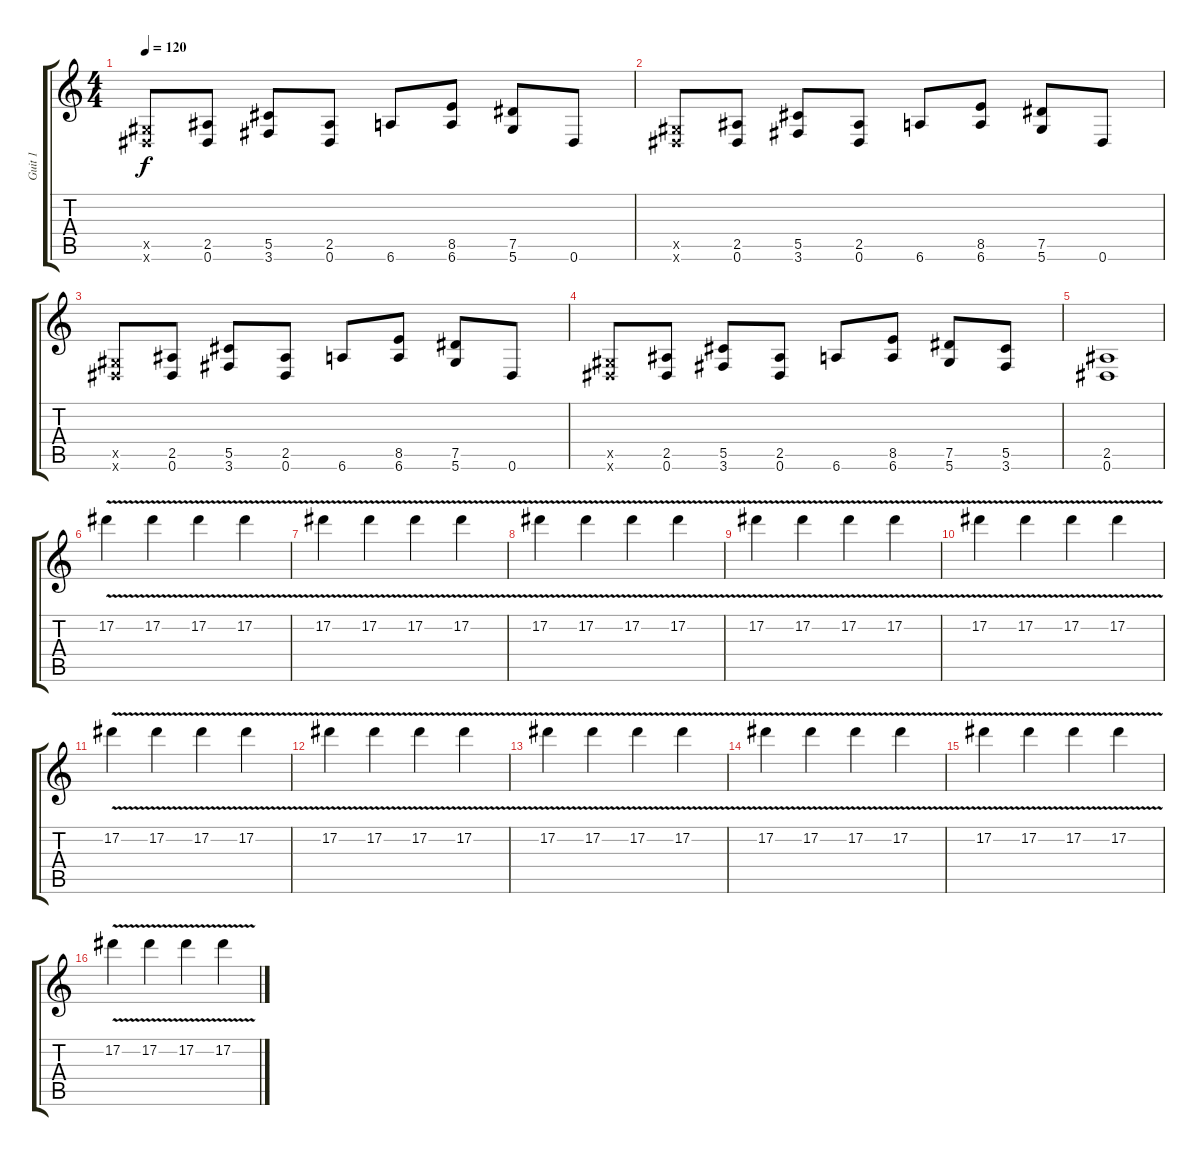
\track ("Guit 1" "Guit 1") {instrument distortionguitar}
\staff {score tabs}
\tuning (Eb4 Bb3 Gb3 Db3 Ab2 Eb2) {hide}
\ts (4 4)
\tempo 120
\clef g2
\ks c
(0.5{x} 0.6{x}).8{dy f} (2.5 0.6).8 (5.5 3.6).8 (2.5 0.6).8 6.6.8 (8.5 6.6).8 (7.5 5.6).8 0.6.8 |
(0.5{x} 0.6{x}).8 (2.5 0.6).8 (5.5 3.6).8 (2.5 0.6).8 6.6.8 (8.5 6.6).8 (7.5 5.6).8 0.6.8 |
(0.5{x} 0.6{x}).8 (2.5 0.6).8 (5.5 3.6).8 (2.5 0.6).8 6.6.8 (8.5 6.6).8 (7.5 5.6).8 0.6.8 |
(0.5{x} 0.6{x}).8 (2.5 0.6).8 (5.5 3.6).8 (2.5 0.6).8 6.6.8 (8.5 6.6).8 (7.5 5.6).8 (5.5 3.6).8 |
(2.5 0.6).1 |
17.2{v}.4 17.2{v}.4 17.2{v}.4 17.2{v}.4 |
17.2{v}.4 17.2{v}.4 17.2{v}.4 17.2{v}.4 |
17.2{v}.4 17.2{v}.4 17.2{v}.4 17.2{v}.4 |
17.2{v}.4 17.2{v}.4 17.2{v}.4 17.2{v}.4 |
17.2{v}.4 17.2{v}.4 17.2{v}.4 17.2{v}.4 |
17.2{v}.4 17.2{v}.4 17.2{v}.4 17.2{v}.4 |
17.2{v}.4 17.2{v}.4 17.2{v}.4 17.2{v}.4 |
17.2{v}.4 17.2{v}.4 17.2{v}.4 17.2{v}.4 |
17.2{v}.4 17.2{v}.4 17.2{v}.4 17.2{v}.4 |
17.2{v}.4 17.2{v}.4 17.2{v}.4 17.2{v}.4 |
17.2{v}.4 17.2{v}.4 17.2{v}.4 17.2{v}.4
